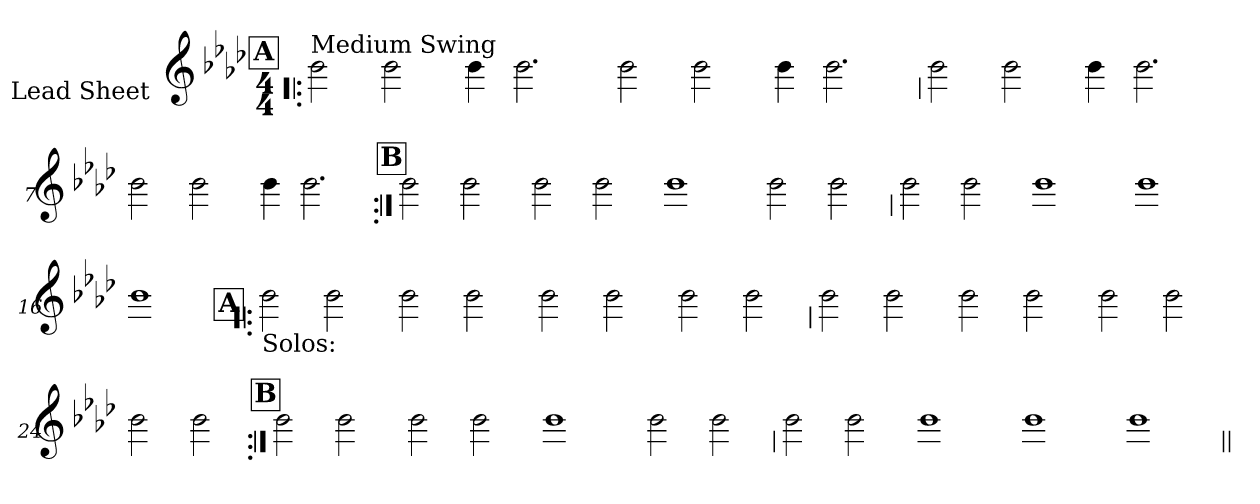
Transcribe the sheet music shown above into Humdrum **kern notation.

**kern
*part1
*staff1
*I"Lead Sheet
*stria0
*clefG2
*k[b-e-a-d-]
*f:
*M4/4
!!LO:REH:place=s1:a:t=A
=1!|:
!LO:TX:a:t=Medium Swing
2b-
2b-
=2-
4b-
2.b-
=3-
2b-
2b-
=4-
4b-
2.b-
!!LO:LB:g=z
=5
2b-
2b-
=6-
4b-
2.b-
=7-
2b-
2b-
=8-
4b-
2.b-
!!LO:LB:g=z
!!LO:REH:place=s1:a:t=B
=9:|!
2b-
2b-
=10-
2b-
2b-
=11-
1b-
=12-
2b-
2b-
!!LO:LB:g=z
=13
2b-
2b-
=14-
1b-
=15-
1b-
=16-
1b-
!!LO:LB:g=z
!!LO:REH:place=s1:a:t=A
=17!|:
!LO:TX:b:t=Solos&colon;
2b-
2b-
=18-
2b-
2b-
=19-
2b-
2b-
=20-
2b-
2b-
!!LO:LB:g=z
=21
2b-
2b-
=22-
2b-
2b-
=23-
2b-
2b-
=24-
2b-
2b-
!!LO:LB:g=z
!!LO:REH:place=s1:a:t=B
=25:|!
2b-
2b-
=26-
2b-
2b-
=27-
1b-
=28-
2b-
2b-
!!LO:LB:g=z
=29
2b-
2b-
=30-
1b-
=31-
1b-
=32-
1b-
=||
*-
